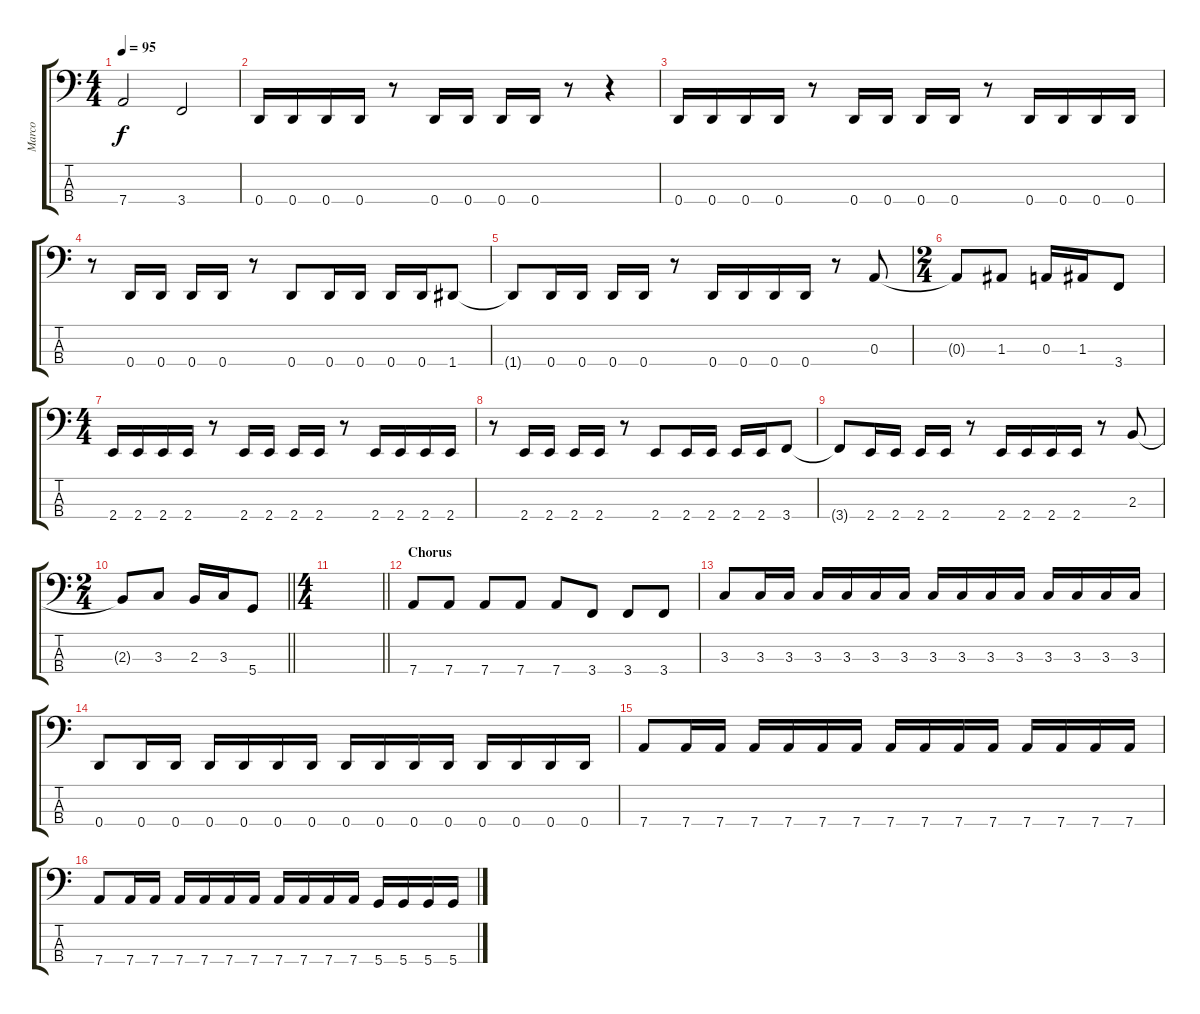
\track ("Marco" "Marco") {instrument electricbassfinger}
\staff {score tabs}
\tuning (G2 D2 A1 D1) {hide}
\ts (4 4)
\tempo 95
\clef f4
\ks c
7.4.2{dy f} 3.4.2 |
0.4.16 0.4.16 0.4.16 0.4.16 r.8 0.4.16 0.4.16 0.4.16 0.4.16 r.8 r.4 |
0.4.16 0.4.16 0.4.16 0.4.16 r.8 0.4.16 0.4.16 0.4.16 0.4.16 r.8 0.4.16 0.4.16 0.4.16 0.4.16 |
r.8 0.4.16 0.4.16 0.4.16 0.4.16 r.8 0.4.8 0.4.16 0.4.16 0.4.16 0.4.16 1.4.8 |
1.4{t}.8 0.4.16 0.4.16 0.4.16 0.4.16 r.8 0.4.16 0.4.16 0.4.16 0.4.16 r.8 0.3.8 |
\ts (2 4)
0.3{t}.8 1.3.8 0.3.16 1.3.16 3.4.8 |
\ts (4 4)
2.4.16 2.4.16 2.4.16 2.4.16 r.8 2.4.16 2.4.16 2.4.16 2.4.16 r.8 2.4.16 2.4.16 2.4.16 2.4.16 |
r.8 2.4.16 2.4.16 2.4.16 2.4.16 r.8 2.4.8 2.4.16 2.4.16 2.4.16 2.4.16 3.4.8 |
3.4{t}.8 2.4.16 2.4.16 2.4.16 2.4.16 r.8 2.4.16 2.4.16 2.4.16 2.4.16 r.8 2.3.8 |
\ts (2 4)
\barLineRight lightlight
2.3{t}.8 3.3.8 2.3.16 3.3.16 5.4.8 |
\ts (4 4)
\barLineRight lightlight
|
\section ("" "Chorus")
7.4.8 7.4.8 7.4.8 7.4.8 7.4.8 3.4.8 3.4.8 3.4.8 |
3.3.8 3.3.16 3.3.16 3.3.16 3.3.16 3.3.16 3.3.16 3.3.16 3.3.16 3.3.16 3.3.16 3.3.16 3.3.16 3.3.16 3.3.16 |
0.4.8 0.4.16 0.4.16 0.4.16 0.4.16 0.4.16 0.4.16 0.4.16 0.4.16 0.4.16 0.4.16 0.4.16 0.4.16 0.4.16 0.4.16 |
7.4.8 7.4.16 7.4.16 7.4.16 7.4.16 7.4.16 7.4.16 7.4.16 7.4.16 7.4.16 7.4.16 7.4.16 7.4.16 7.4.16 7.4.16 |
7.4.8 7.4.16 7.4.16 7.4.16 7.4.16 7.4.16 7.4.16 7.4.16 7.4.16 7.4.16 7.4.16 5.4.16 5.4.16 5.4.16 5.4.16
